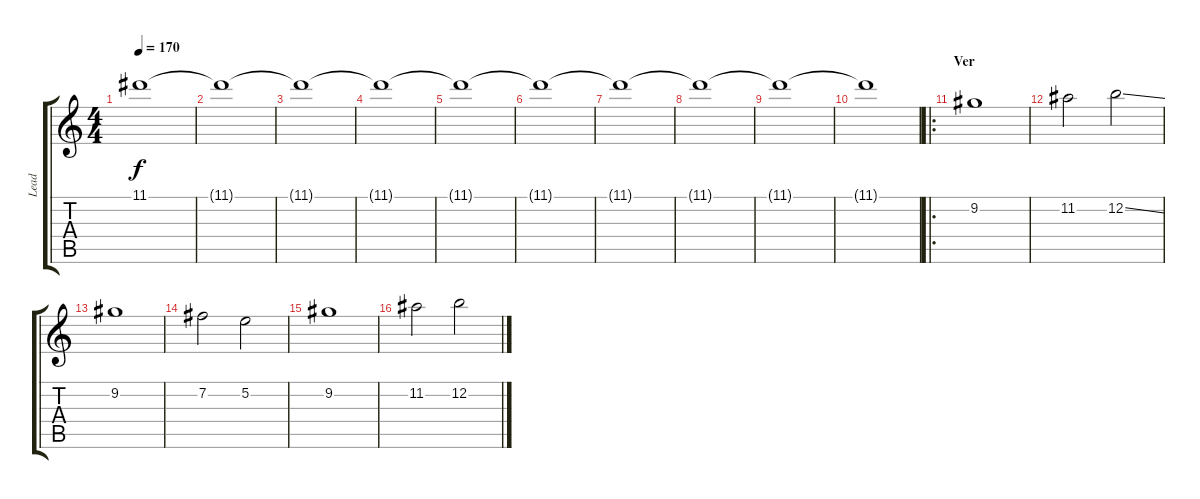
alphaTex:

\track ("Lead" "Lead") {instrument distortionguitar}
\staff {score tabs}
\tuning (E4 B3 G3 D3 A2 D2) {hide}
\ts (4 4)
\tempo 170
\clef g2
\ks c
11.1{t}.1{dy f} |
11.1{t}.1 |
11.1{t}.1 |
11.1{t}.1 |
11.1{t}.1 |
11.1{t}.1 |
11.1{t}.1 |
11.1{t}.1 |
11.1{t}.1 |
11.1{t}.1 |
\ro
\section ("" "Ver")
9.2.1 |
11.2.2 12.2{ss}.2 |
9.2.1 |
7.2.2 5.2.2 |
9.2.1 |
11.2.2 12.2{ss}.2
